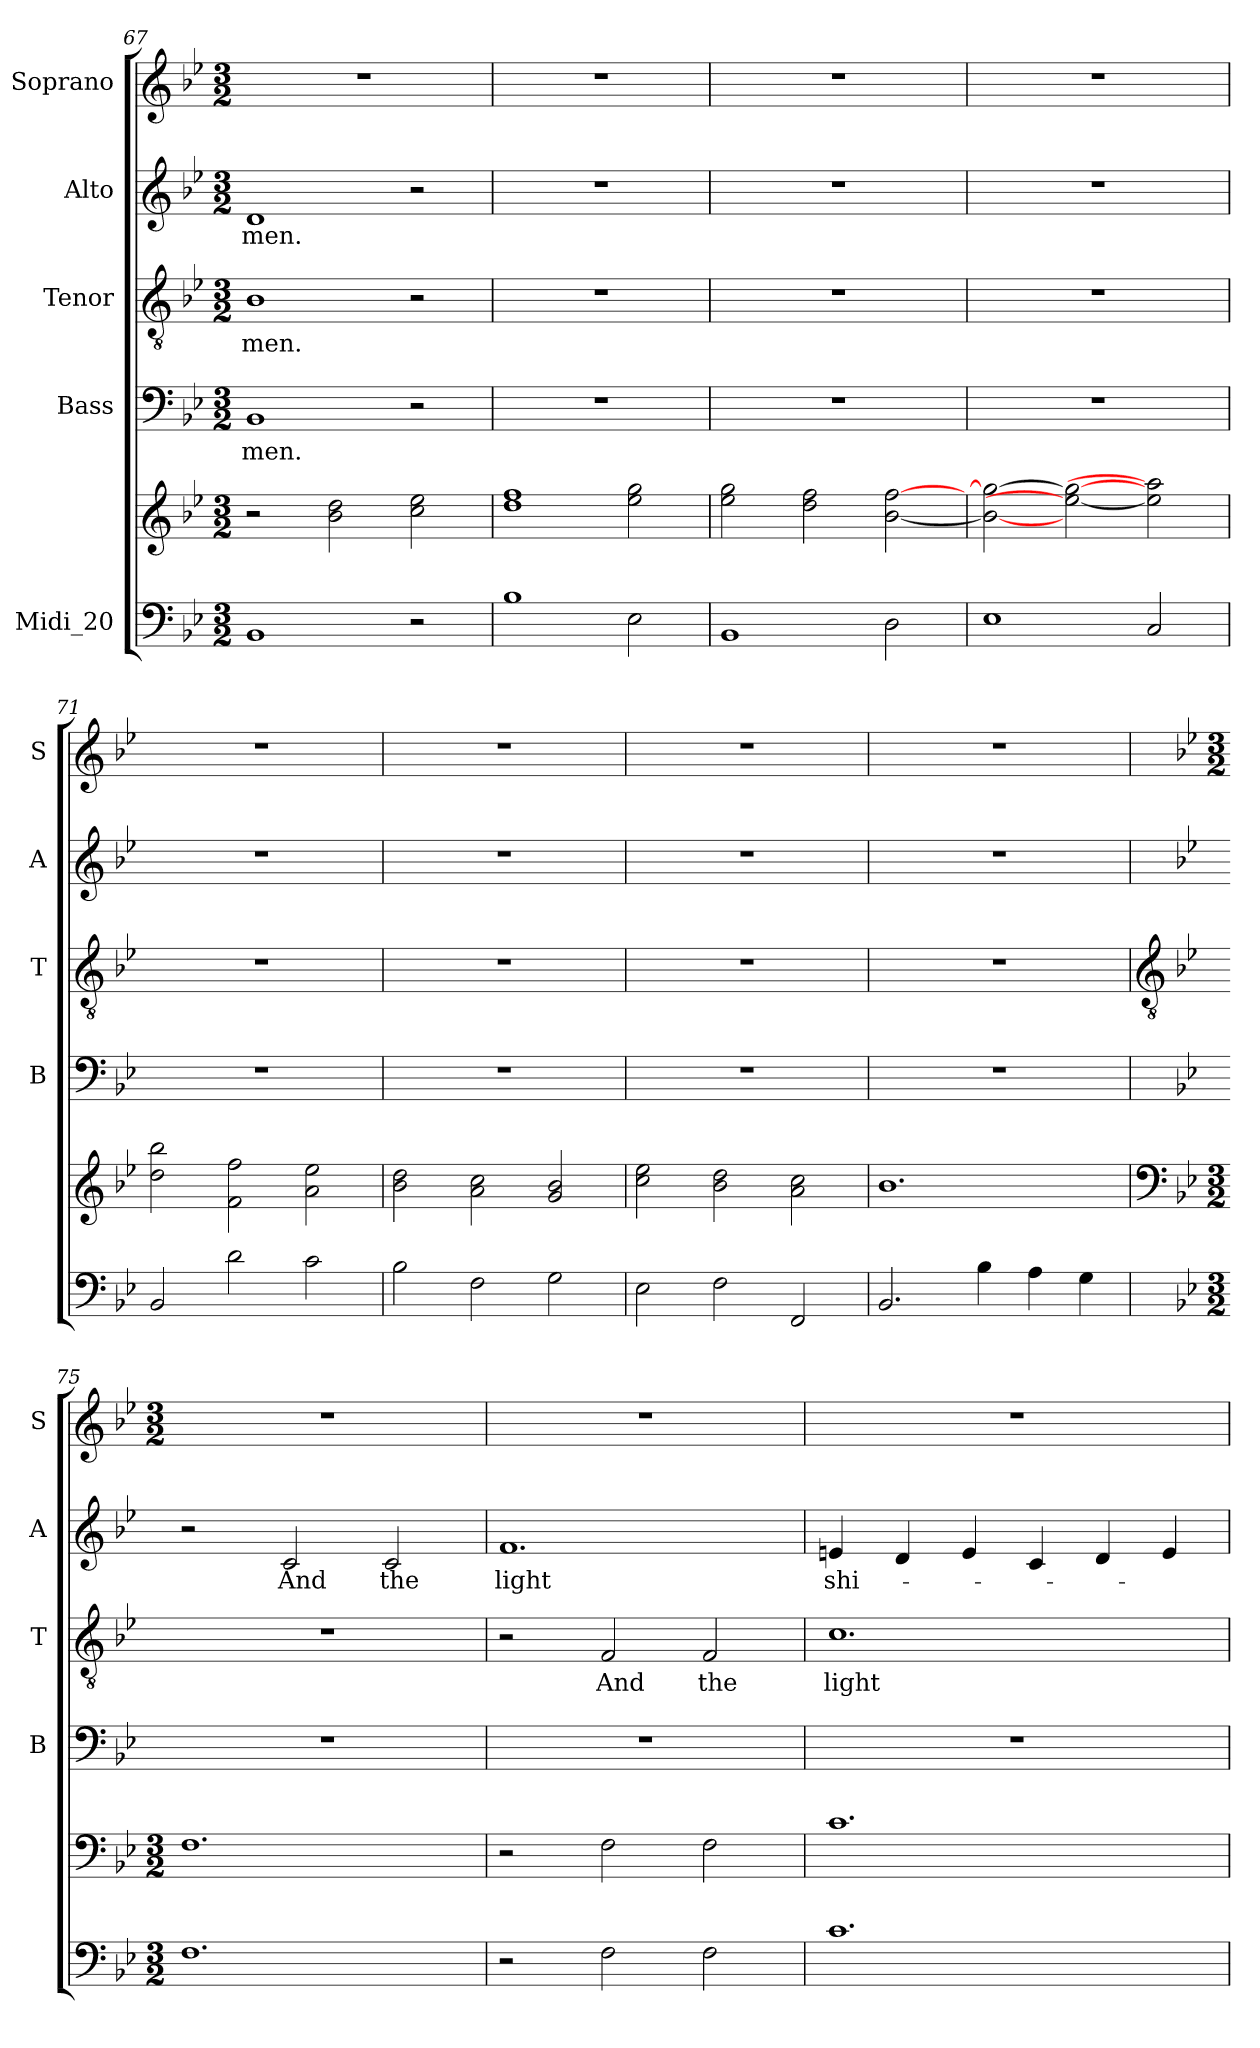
**kern	**kern	**kern	**text	**kern	**text	**kern	**text	**kern
*part5	*part5	*part4	*part4	*part3	*part3	*part2	*part2	*part1
*staff6	*staff5	*staff4	*staff4	*staff3	*staff3	*staff2	*staff2	*staff1
*I"Midi_20	*	*I"Bass	*	*I"Tenor	*	*I"Alto	*	*I"Soprano
*	*	*I'B	*	*I'T	*	*I'A	*	*I'S
*clefF4	*clefG2	*clefF4	*	*clefGv2	*	*clefG2	*	*clefG2
*k[b-e-]	*k[b-e-]	*k[b-e-]	*	*k[b-e-]	*	*k[b-e-]	*	*k[b-e-]
*B-:	*B-:	*B-:	*	*B-:	*	*B-:	*	*B-:
*M3/2	*M3/2	*M3/2	*	*M3/2	*	*M3/2	*	*M3/2
=67	=67	=67	=67	=67	=67	=67	=67	=67
!	!	!	!LO:LY:b	!	!LO:LY:b	!	!LO:LY:b	!
1BB-	2r	1BB-	men.	1B-	men.	1d	men.	1.r
.	2b- 2dd	.	.	.	.	.	.	.
2r	2cc 2ee-	2r	.	2r	.	2r	.	.
=68	=68	=68	=68	=68	=68	=68	=68	=68
!	!	!LO:N:vis=1	!	!LO:N:vis=1	!	!LO:N:vis=1	!	!
1B-	1dd 1ff	1.r	.	1.r	.	1.r	.	1.r
2E-	2ee- 2gg	.	.	.	.	.	.	.
=69	=69	=69	=69	=69	=69	=69	=69	=69
!	!	!LO:N:vis=1	!	!LO:N:vis=1	!	!LO:N:vis=1	!	!
1BB-	2ee- 2gg	1.r	.	1.r	.	1.r	.	1.r
.	2dd 2ff	.	.	.	.	.	.	.
2D	[2b- [2ff	.	.	.	.	.	.	.
=70	=70	=70	=70	=70	=70	=70	=70	=70
!	!	!LO:N:vis=1	!	!LO:N:vis=1	!	!LO:N:vis=1	!	!
1E-	2b-_ 2gg_	1.r	.	1.r	.	1.r	.	1.r
.	2ee-_ 2gg_	.	.	.	.	.	.	.
2C	2ee-] 2aa]	.	.	.	.	.	.	.
=71	=71	=71	=71	=71	=71	=71	=71	=71
!	!	!LO:N:vis=1	!	!LO:N:vis=1	!	!LO:N:vis=1	!	!
2BB-	2dd 2bb-	1.r	.	1.r	.	1.r	.	1.r
2d	2f 2ff	.	.	.	.	.	.	.
2c	2a 2ee-	.	.	.	.	.	.	.
=72	=72	=72	=72	=72	=72	=72	=72	=72
!	!	!LO:N:vis=1	!	!LO:N:vis=1	!	!LO:N:vis=1	!	!
2B-	2b- 2dd	1.r	.	1.r	.	1.r	.	1.r
2F	2a 2cc	.	.	.	.	.	.	.
2G	2g 2b-	.	.	.	.	.	.	.
=73	=73	=73	=73	=73	=73	=73	=73	=73
!	!	!LO:N:vis=1	!	!LO:N:vis=1	!	!LO:N:vis=1	!	!
2E-	2cc 2ee-	1.r	.	1.r	.	1.r	.	1.r
2F	2b- 2dd	.	.	.	.	.	.	.
2FF	2a 2cc	.	.	.	.	.	.	.
=74	=74	=74	=74	=74	=74	=74	=74	=74
!	!	!LO:N:vis=1	!	!LO:N:vis=1	!	!LO:N:vis=1	!	!
2.BB-	1.b-	1.r	.	1.r	.	1.r	.	1.r
4B-	.	.	.	.	.	.	.	.
4A	.	.	.	.	.	.	.	.
4G	.	.	.	.	.	.	.	.
!!LO:LB:g=z
=75	=75	=75	=75	=75	=75	=75	=75	=75
*	*clefF4	*	*	*clefGv2	*	*	*	*
*k[b-e-]	*k[b-e-]	*	*	*	*	*	*	*
*B-:	*B-:	*	*	*	*	*	*	*
*M3/2	*M3/2	*	*	*	*	*	*	*M3/2
!	!	!LO:N:vis=1	!	!LO:N:vis=1	!	!	!	!
1.F	1.F	1.r	.	1.r	.	2r	.	1.r
!	!	!	!	!	!	!	!LO:LY:b	!
.	.	.	.	.	.	2c	And	.
!	!	!	!	!	!	!	!LO:LY:b	!
.	.	.	.	.	.	2c	the	.
=76	=76	=76	=76	=76	=76	=76	=76	=76
!	!	!LO:N:vis=1	!	!	!	!	!LO:LY:b	!
2r	2r	1.r	.	2r	.	1.f	light	1.r
!	!	!	!	!	!LO:LY:b	!	!	!
2F	2F	.	.	2F	And	.	.	.
!	!	!	!	!	!LO:LY:b	!	!	!
2F	2F	.	.	2F	the	.	.	.
=77	=77	=77	=77	=77	=77	=77	=77	=77
!	!	!LO:N:vis=1	!	!	!LO:LY:b	!	!LO:LY:b	!
1.c	1.c	1.r	.	1.c	light	4en	shi-	1.r
.	.	.	.	.	.	4d	.	.
.	.	.	.	.	.	4e	.	.
.	.	.	.	.	.	4c	.	.
.	.	.	.	.	.	4d	.	.
.	.	.	.	.	.	4e	.	.
=	=	=	=	=	=	=	=	=
*-	*-	*-	*-	*-	*-	*-	*-	*-
